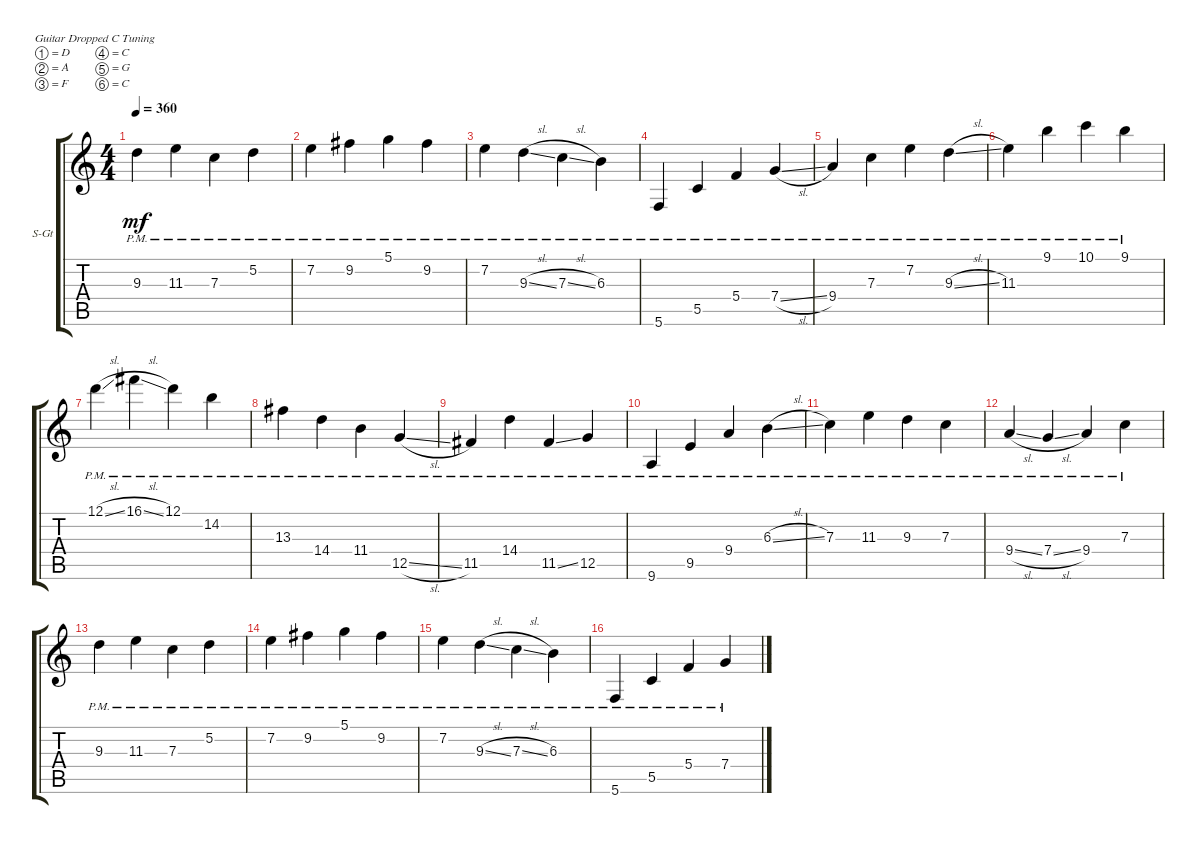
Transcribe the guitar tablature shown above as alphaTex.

\defaultSystemsLayout 4
\bracketExtendMode groupsimilarinstruments
\firstSystemTrackNameOrientation horizontal
\otherSystemsTrackNameOrientation horizontal
\track ("Aaron Marshall" "S-Gt") {instrument acousticguitarsteel}
\staff {score tabs}
\tuning (D4 A3 F3 C3 G2 C2)
\ts (4 4)
\tempo 360
\clef g2
\ks c
9.3{pm}.4{dy mf} 11.3{pm}.4 7.3{pm}.4 5.2{pm}.4 |
7.2{pm}.4 9.2{pm}.4 5.1{pm}.4 9.2{pm}.4 |
7.2{pm}.4 9.3{sl pm}.4 7.3{sl pm}.4 6.3{pm}.4 |
5.6{pm}.4 5.5{pm}.4 5.4{pm}.4 7.4{sl pm}.4 |
9.4{pm}.4 7.3{pm}.4 7.2{pm}.4 9.3{sl pm}.4 |
11.3{pm}.4 9.1{pm}.4 10.1{pm}.4 9.1{pm}.4 |
12.1{sl pm}.4 16.1{sl pm}.4 12.1{pm}.4 14.2{pm}.4 |
13.3{pm}.4 14.4{pm}.4 11.4{pm}.4 12.5{sl pm}.4 |
11.5{pm}.4 14.4{pm}.4 11.5{ss pm}.4 12.5{pm}.4 |
9.6{pm}.4 9.5{pm}.4 9.4{pm}.4 6.3{sl pm}.4 |
7.3{pm}.4 11.3{pm}.4 9.3{pm}.4 7.3{pm}.4 |
9.4{sl pm}.4 7.4{sl pm}.4 9.4{pm}.4 7.3{pm}.4 |
9.3{pm}.4 11.3{pm}.4 7.3{pm}.4 5.2{pm}.4 |
7.2{pm}.4 9.2{pm}.4 5.1{pm}.4 9.2{pm}.4 |
7.2{pm}.4 9.3{sl pm}.4 7.3{sl pm}.4 6.3{pm}.4 |
5.6{pm}.4 5.5{pm}.4 5.4{pm}.4 7.4{sl pm}.4
